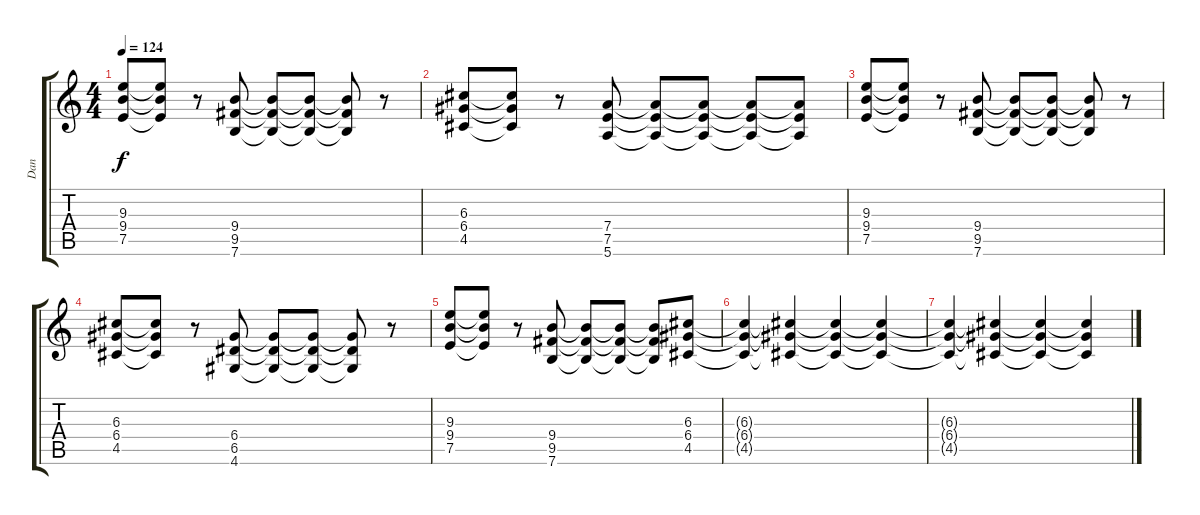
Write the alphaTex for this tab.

\track ("Dan" "Dan") {instrument overdrivenguitar}
\staff {score tabs}
\tuning (E4 B3 G3 D3 A2 E2) {hide}
\ts (4 4)
\tempo 124
\clef g2
\ks c
(9.3 9.4 7.5).8{dy f} (9.3{t} 9.4{t} 7.5{t}).8 r.8 (9.4 9.5 7.6).8 (9.4{t} 9.5{t} 7.6{t}).8 (9.4{t} 9.5{t} 7.6{t}).8 (9.4{t} 9.5{t} 7.6{t}).8 r.8 |
(6.3 6.4 4.5).8 (6.3{t} 6.4{t} 4.5{t}).8 r.8 (7.4 7.5 5.6).8 (7.4{t} 7.5{t} 5.6{t}).8 (7.4{t} 7.5{t} 5.6{t}).8 (7.4{t} 7.5{t} 5.6{t}).8 (7.4{t} 7.5{t} 5.6{t}).8 |
(9.3 9.4 7.5).8 (9.3{t} 9.4{t} 7.5{t}).8 r.8 (9.4 9.5 7.6).8 (9.4{t} 9.5{t} 7.6{t}).8 (9.4{t} 9.5{t} 7.6{t}).8 (9.4{t} 9.5{t} 7.6{t}).8 r.8 |
(6.3 6.4 4.5).8 (6.3{t} 6.4{t} 4.5{t}).8 r.8 (6.4 6.5 4.6).8 (6.4{t} 6.5{t} 4.6{t}).8 (6.4{t} 6.5{t} 4.6{t}).8 (6.4{t} 6.5{t} 4.6{t}).8 r.8 |
(9.3 9.4 7.5).8 (9.3{t} 9.4{t} 7.5{t}).8 r.8 (9.4 9.5 7.6).8 (9.4{t} 9.5{t} 7.6{t}).8 (9.4{t} 9.5{t} 7.6{t}).8 (9.4{t} 9.5{t} 7.6{t}).8 (6.3 6.4 4.5).8 |
(6.3{t} 6.4{t} 4.5{t}).4 (6.3{t} 6.4{t} 4.5{t}).4 (6.3{t} 6.4{t} 4.5{t}).4 (6.3{t} 6.4{t} 4.5{t}).4{volume 3} |
(6.3{t} 6.4{t} 4.5{t}).4 (6.3{t} 6.4{t} 4.5{t}).4 (6.3{t} 6.4{t} 4.5{t}).4 (6.3{t} 6.4{t} 4.5{t}).4
